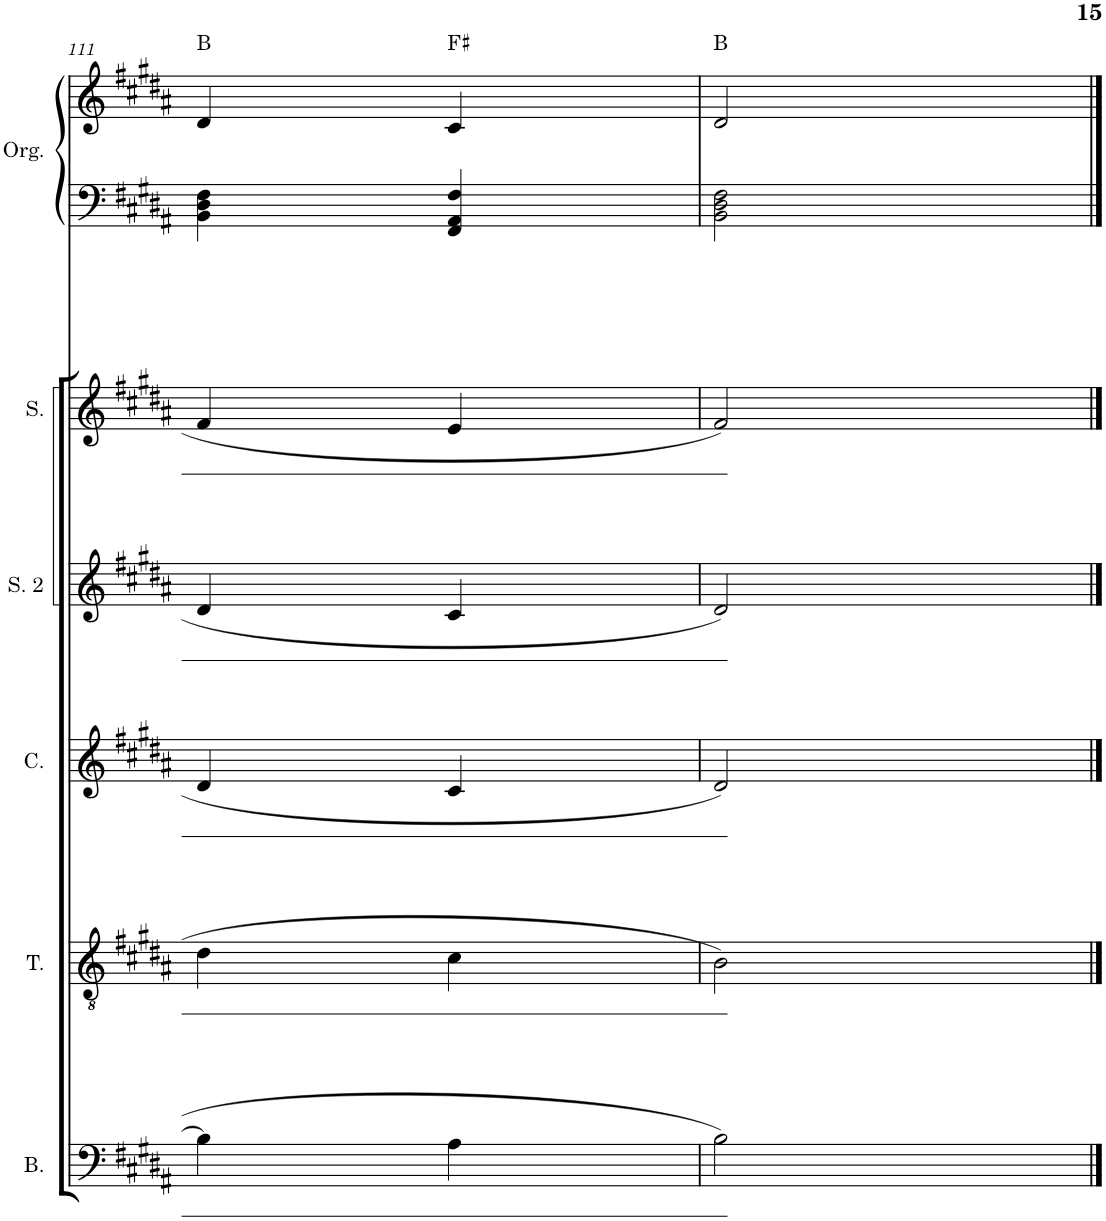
**kern	**kern	**kern	**kern	**kern	**kern	**kern	**kern	**harte
*part6	*part5	*part4	*part3	*part2	*part1	*part1	*part1	*part1
*staff8	*staff7	*staff6	*staff5	*staff4	*staff3	*staff2	*staff1	*
*I"Bajo	*I"Tenor	*I"Contralto	*I"Soprano 2	*I"Soprano	*I"Órgano	*	*	*
*I'B.	*I'T.	*I'C.	*I'S. 2	*I'S.	*	*	*	*
!!LO:PB:g=z
*clefF4	*clefGv2	*clefG2	*clefG2	*clefG2	*clefF4	*clefF4	*clefG2	*
*k[f#c#g#d#a#]	*k[f#c#g#d#a#]	*k[f#c#g#d#a#]	*k[f#c#g#d#a#]	*k[f#c#g#d#a#]	*k[f#c#g#d#a#]	*k[f#c#g#d#a#]	*k[f#c#g#d#a#]	*
*M2/4	*M2/4	*M2/4	*M2/4	*M2/4	*M2/4	*M2/4	*M2/4	*
=111	=111	=111	=111	=111	=111	=111	=111	=111
4B\]	4d#\	4d#/	4d#/	4f#/	4BB	4BB\ 4D#\ 4F#\	4d#/	B:maj
4A#\	4c#\	4c#/	4c#/	4e/	4FF#	4FF#/ 4AA#/ 4F#/	4c#/	F#:maj
=112	=112	=112	=112	=112	=112	=112	=112	=112
2B\	2B\	2d#/	2d#/	2f#/	2BB	2BB\ 2D#\ 2F#\	2d#/	B:maj
==	==	==	==	==	==	==	==	==
*-	*-	*-	*-	*-	*-	*-	*-	*-
